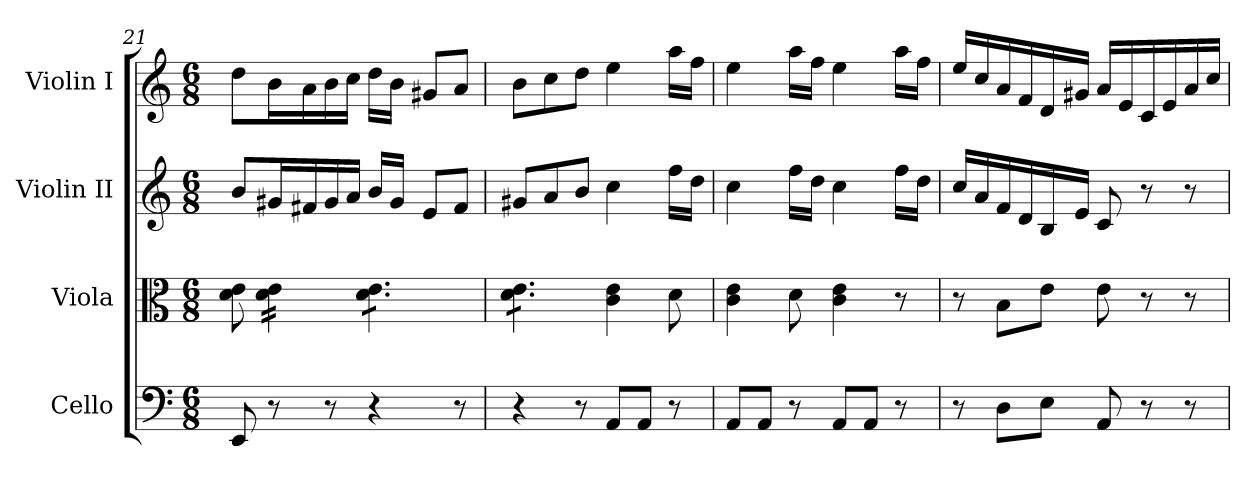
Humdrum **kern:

**kern	**kern	**kern	**kern
*part4	*part3	*part2	*part1
*staff4	*staff3	*staff2	*staff1
*I"Cello	*I"Viola	*I"Violin II	*I"Violin I
*	*I'Vla	*I'Vln	*I'Vln
*clefF4	*clefC3	*clefG2	*clefG2
*k[]	*k[]	*k[]	*k[]
*M6/8	*M6/8	*M6/8	*M6/8
=21	=21	=21	=21
8EE/	8d\ 8e\	8b/L	8dd\L
*	*tremolo	*	*
8r	16d\ 16e\LL	16g#X/L	16b\L
.	16d\ 16e\	16f#X/	16a\
8r	16d\ 16e\	16g#/	16b\
.	16d\ 16e\JJ	16a/JJ	16cc\JJ
4r	8d\ 8e\L	16b/LL	16dd\LL
.	.	16g#/JJ	16b\JJ
.	8d\ 8e\	8e/L	8g#X/L
8r	8d\ 8e\J	8f#/J	8a/J
=22	=22	=22	=22
4r	8d\ 8e\L	8g#X/L	8b\L
.	8d\ 8e\	8a/	8cc\
8r	8d\ 8e\J	8b/J	8dd\J
*	*Xtremolo	*	*
8AA/L	4c\ 4e\	4cc\	4ee\
8AA/J	.	.	.
8r	8d\	16ff\LL	16aa\LL
.	.	16dd\JJ	16ff\JJ
=23	=23	=23	=23
8AA/L	4c\ 4e\	4cc\	4ee\
8AA/J	.	.	.
8r	8d\	16ff\LL	16aa\LL
.	.	16dd\JJ	16ff\JJ
8AA/L	4c\ 4e\	4cc\	4ee\
8AA/J	.	.	.
8r	8r	16ff\LL	16aa\LL
.	.	16dd\JJ	16ff\JJ
!!LO:LB:g=z
=24	=24	=24	=24
8r	8r	16cc/LL	16ee/LL
.	.	16a/	16cc/
8D\L	8B\L	16f/	16a/
.	.	16d/	16f/
8E\J	8e\J	16B/	16d/
.	.	16e/JJ	16g#X/JJ
8AA/	8e\	8c/	16a/LL
.	.	.	16e/
8r	8r	8r	16c/
.	.	.	16e/
8r	8r	8r	16a/
.	.	.	16cc/JJ
=	=	=	=
*-	*-	*-	*-
